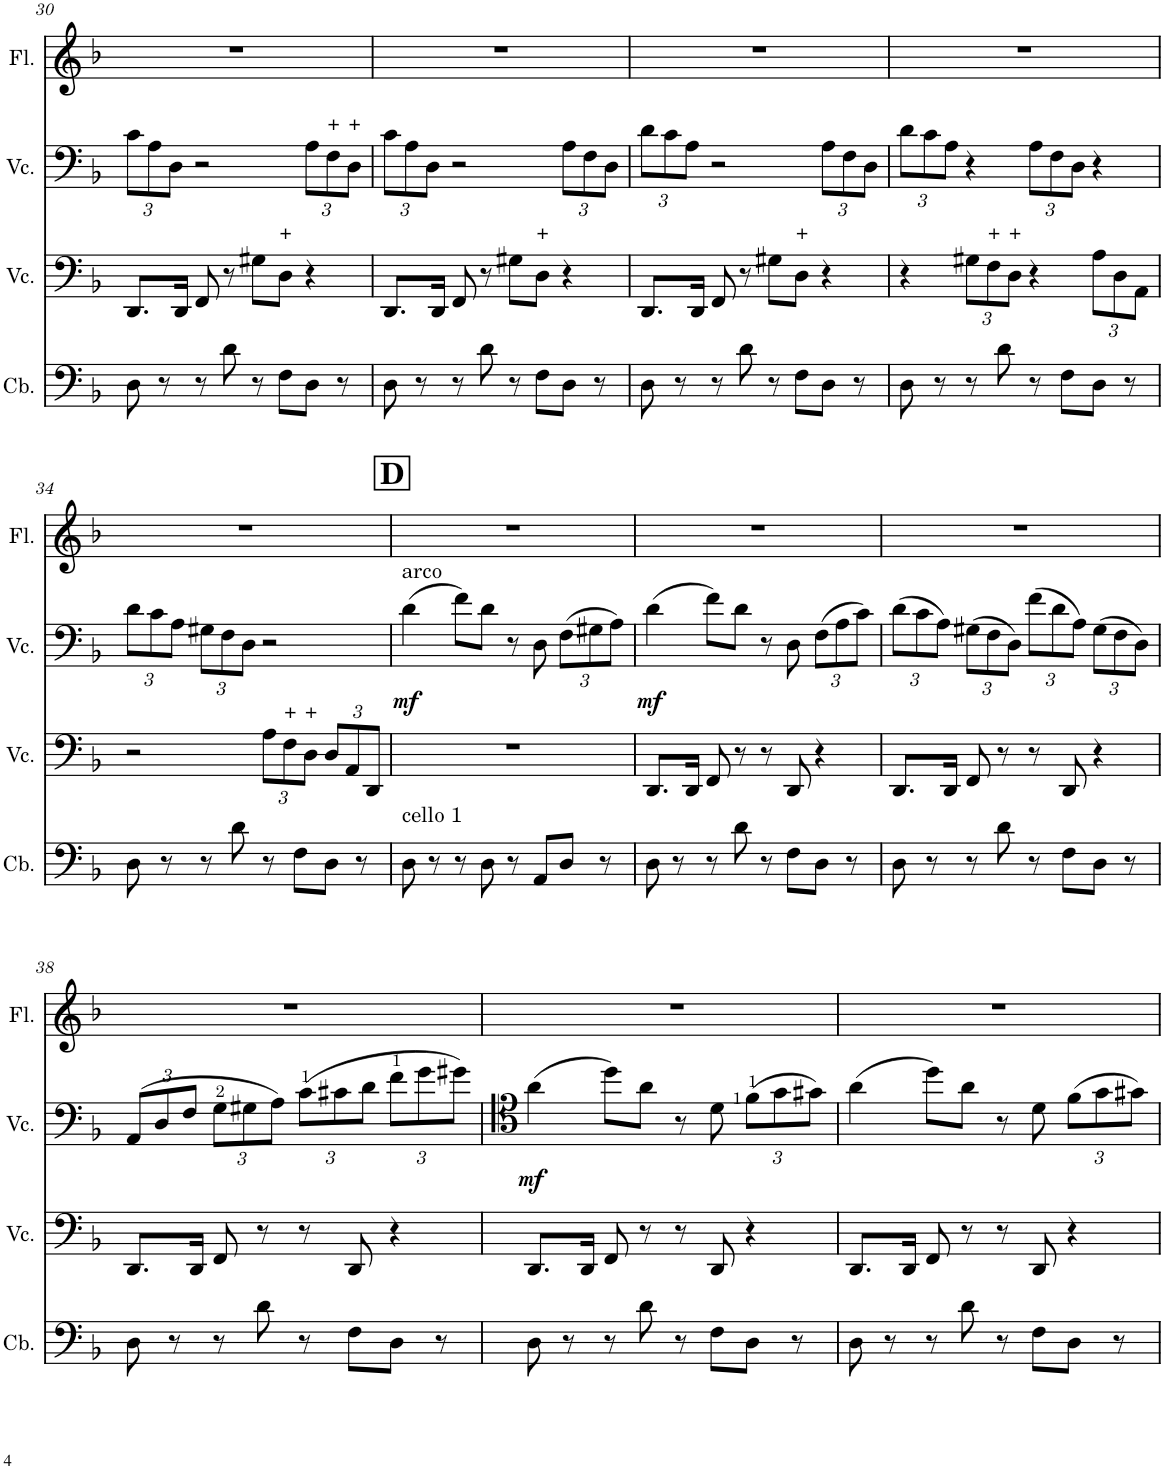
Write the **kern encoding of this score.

**kern	**kern	**kern	**dynam	**kern
*part4	*part3	*part2	*part2	*part1
*staff4	*staff3	*staff2	*staff2	*staff1
*I"Contrabass	*I"Violoncello	*I"Violoncello	*	*I"Flute
*I'Cb.	*I'Vc.	*I'Vc.	*	*I'Fl.
!!LO:PB:g=z
*clefF4	*clefF4	*clefF4	*	*clefG2
*Trd7c12	*	*	*	*
*k[b-]	*k[b-]	*k[b-]	*	*k[b-]
*M4/4	*M4/4	*M4/4	*	*M4/4
*	*	*Xbrackettup	*	*
=30	=30	=30	=30	=30
8D\	8.DD/L	12c\L	.	1r
.	.	12A\	.	.
8r	.	.	.	.
.	.	12D\J	.	.
.	16DD/Jk	.	.	.
8r	8FF/	2r	.	.
8d\	8r	.	.	.
8r	8G#X\L	.	.	.
!	!LO:TX:a:t=+	!	!	!
8F\L	8D\J	.	.	.
8D\J	4r	12A\L	.	.
!	!	!LO:TX:a:t=+	!	!
.	.	12F\	.	.
8r	.	.	.	.
!	!	!LO:TX:a:t=+	!	!
.	.	12D\J	.	.
=31	=31	=31	=31	=31
8D\	8.DD/L	12c\L	.	1r
.	.	12A\	.	.
8r	.	.	.	.
.	.	12D\J	.	.
.	16DD/Jk	.	.	.
8r	8FF/	2r	.	.
8d\	8r	.	.	.
8r	8G#X\L	.	.	.
!	!LO:TX:a:t=+	!	!	!
8F\L	8D\J	.	.	.
8D\J	4r	12A\L	.	.
.	.	12F\	.	.
8r	.	.	.	.
.	.	12D\J	.	.
=32	=32	=32	=32	=32
8D\	8.DD/L	12d\L	.	1r
.	.	12c\	.	.
8r	.	.	.	.
.	.	12A\J	.	.
.	16DD/Jk	.	.	.
8r	8FF/	2r	.	.
8d\	8r	.	.	.
8r	8G#X\L	.	.	.
!	!LO:TX:a:t=+	!	!	!
8F\L	8D\J	.	.	.
8D\J	4r	12A\L	.	.
.	.	12F\	.	.
8r	.	.	.	.
.	.	12D\J	.	.
=33	=33	=33	=33	=33
8D\	4r	12d\L	.	1r
.	.	12c\	.	.
8r	.	.	.	.
.	.	12A\J	.	.
*	*Xbrackettup	*	*	*
8r	12G#X\L	4r	.	.
!	!LO:TX:a:t=+	!	!	!
.	12F\	.	.	.
8d\	.	.	.	.
!	!LO:TX:a:t=+	!	!	!
.	12D\J	.	.	.
8r	4r	12A\L	.	.
.	.	12F\	.	.
8F\L	.	.	.	.
.	.	12D\J	.	.
8D\J	12A\L	4r	.	.
.	12D\	.	.	.
8r	.	.	.	.
.	12AA\J	.	.	.
!!LO:LB:g=z
=34	=34	=34	=34	=34
8D\	2r	12d\L	.	1r
.	.	12c\	.	.
8r	.	.	.	.
.	.	12A\J	.	.
8r	.	12G#X\L	.	.
.	.	12F\	.	.
8d\	.	.	.	.
.	.	12D\J	.	.
8r	12A\L	2r	.	.
!	!LO:TX:a:t=+	!	!	!
.	12F\	.	.	.
8F\L	.	.	.	.
!	!LO:TX:a:t=+	!	!	!
.	12D\J	.	.	.
8D\J	12D/L	.	.	.
.	12AA/	.	.	.
8r	.	.	.	.
.	12DD/J	.	.	.
!!LO:REH:place=s1:a:B:cj:fs=14:t=D
=35	=35	=35	=35	=35
!	!	!LO:TX:a:t=arco	!	!
!LO:TX:a:t=cello 1	!	!	!	!
!	!	!	!LO:DY:b	!
8D\	1r	(4d\	mf	1r
8r	.	.	.	.
8r	.	8f\L)	.	.
8D\	.	8d\J	.	.
8r	.	8r	.	.
8AA/L	.	8D\	.	.
8D/J	.	(12F\L	.	.
.	.	12G#X\	.	.
8r	.	.	.	.
.	.	12A\J)	.	.
=36	=36	=36	=36	=36
!	!	!	!LO:DY:b	!
8D\	8.DD/L	(4d\	mf	1r
8r	.	.	.	.
.	16DD/Jk	.	.	.
8r	8FF/	8f\L)	.	.
8d\	8r	8d\J	.	.
8r	8r	8r	.	.
8F\L	8DD/	8D\	.	.
8D\J	4r	(12F\L	.	.
.	.	12A\	.	.
8r	.	.	.	.
.	.	12c\J)	.	.
=37	=37	=37	=37	=37
8D\	8.DD/L	(12d\L	.	1r
.	.	12c\	.	.
8r	.	.	.	.
.	.	12A\J)	.	.
.	16DD/Jk	.	.	.
8r	8FF/	(12G#X\L	.	.
.	.	12F\	.	.
8d\	8r	.	.	.
.	.	12D\J)	.	.
8r	8r	(12f\L	.	.
.	.	12d\	.	.
8F\L	8DD/	.	.	.
.	.	12A\J)	.	.
8D\J	4r	(12G#\L	.	.
.	.	12F\	.	.
8r	.	.	.	.
.	.	12D\J)	.	.
!!LO:LB:g=z
=38	=38	=38	=38	=38
8D\	8.DD/L	(12AA/L	.	1r
.	.	12D/	.	.
8r	.	.	.	.
.	.	12F/J	.	.
.	16DD/Jk	.	.	.
8r	8FF/	12G\L	.	.
.	.	12G#X\	.	.
8d\	8r	.	.	.
.	.	12A\J)	.	.
8r	8r	(12c\L	.	.
.	.	12c#X\	.	.
8F\L	8DD/	.	.	.
.	.	12d\J	.	.
8D\J	4r	12f\L	.	.
.	.	12g\	.	.
8r	.	.	.	.
.	.	12g#X\J)	.	.
=39	=39	=39	=39	=39
!	!	!	!LO:DY:b	!
8D\	8.DD/L	(4a\	mf	1r
8r	.	.	.	.
.	16DD/Jk	.	.	.
8r	8FF/	8dd\L)	.	.
8d\	8r	8a\J	.	.
8r	8r	8r	.	.
8F\L	8DD/	8d\	.	.
8D\J	4r	(12f\L	.	.
.	.	12g\	.	.
8r	.	.	.	.
.	.	12g#X\J)	.	.
=40	=40	=40	=40	=40
8D\	8.DD/L	(4a\	.	1r
8r	.	.	.	.
.	16DD/Jk	.	.	.
8r	8FF/	8dd\L)	.	.
8d\	8r	8a\J	.	.
8r	8r	8r	.	.
8F\L	8DD/	8d\	.	.
8D\J	4r	(12f\L	.	.
.	.	12g\	.	.
8r	.	.	.	.
.	.	12g#X\J)	.	.
=	=	=	=	=
*-	*-	*-	*-	*-
